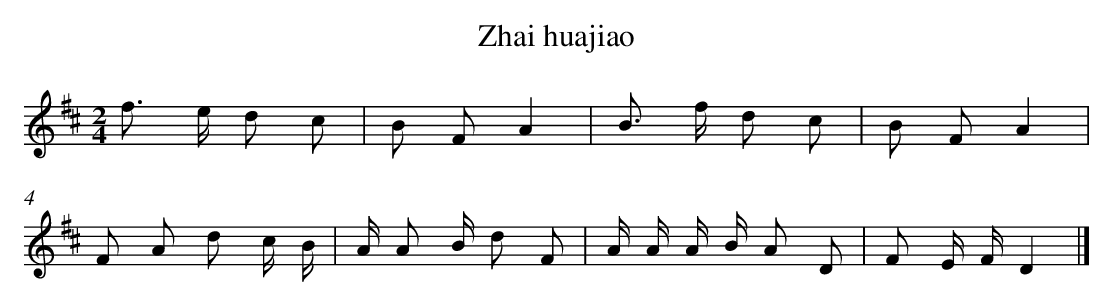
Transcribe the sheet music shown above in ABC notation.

X:1
T: Zhai huajiao
L: 1/8
M: 2/4
K: D
f> e d c [I:setbarnb 1]|
B FA2 |
B> f d c |
B FA2 |
F A d c/ B/ |
A/ A B/ d F |
A/ A/ A/ B/ A D |
F E/ F/D2 |]
